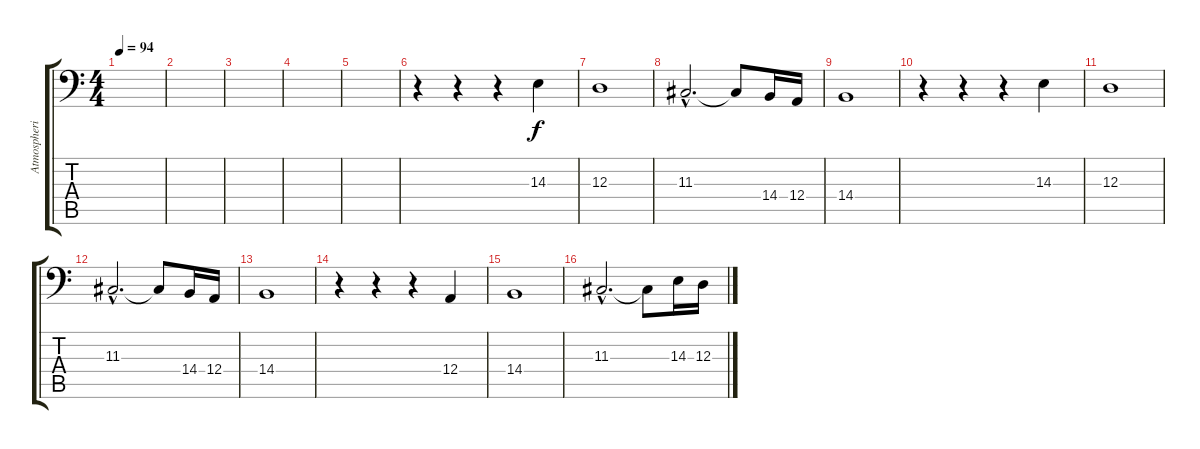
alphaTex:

\track ("Atmospheric Pad" "Atmospheri") {instrument pad2warm}
\staff {score tabs}
\tuning (C3 G2 D2 A1 E1 B0) {hide}
\ts (4 4)
\tempo 94
\clef f4
\ks c
|
|
|
|
|
r.4 r.4 r.4 14.3.4 |
12.3.1 |
11.3{hac}.2{d} 11.3{t}.8 14.4.16 12.4.16 |
14.4.1 |
r.4 r.4 r.4 14.3.4 |
12.3.1 |
11.3{hac}.2{d} 11.3{t}.8 14.4.16 12.4.16 |
14.4.1 |
r.4 r.4 r.4 12.4.4 |
14.4.1 |
11.3{hac}.2{d} 11.3{t}.8 14.3.16 12.3.16
